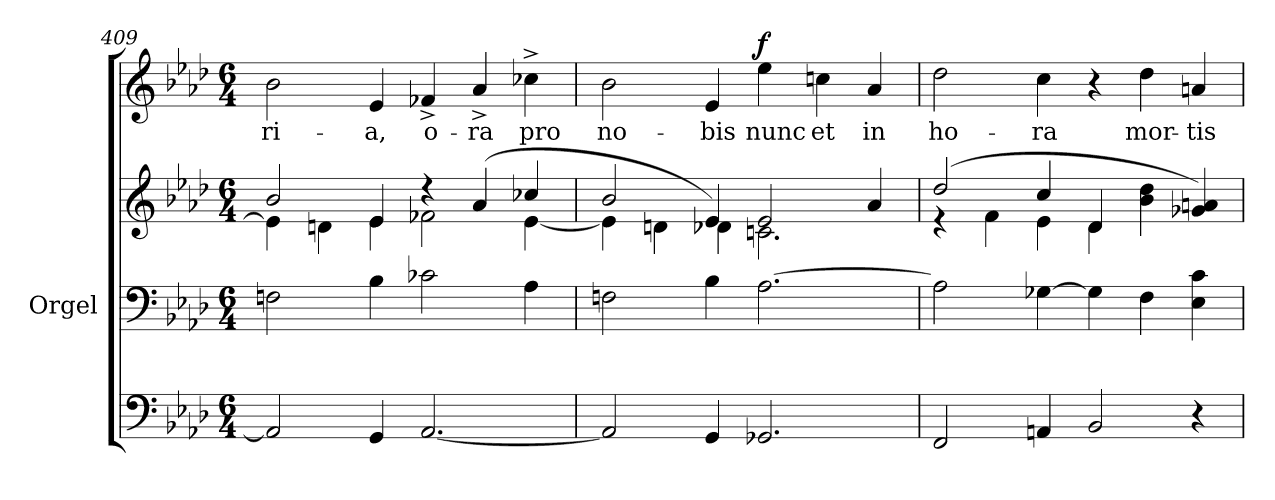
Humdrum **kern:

**kern	**kern	**kern	**kern	**text	**dynam
*part3	*part2	*part2	*part1	*part1	*part1
*staff4	*staff3	*staff2	*staff1	*staff1	*staff1
*	*I"Orgel	*	*	*	*
*	*I'Org.	*	*	*	*
*clefF4	*clefF4	*clefG2	*clefG2	*	*
*k[b-e-a-d-]	*k[b-e-a-d-]	*k[b-e-a-d-]	*k[b-e-a-d-]	*	*
*A-:	*A-:	*A-:	*A-:	*	*
*M6/4	*M6/4	*M6/4	*M6/4	*	*
=409	=409	=409	=409	=409	=409
*	*	*^	*	*	*
!	!	!	!	!	!LO:LY:b	!
2AA-/]	2Fn\	2b-/	4e-\]	2b-\	-ri-	.
.	.	.	4dn\	.	.	.
!	!	!	!	!	!LO:LY:b	!
4GG/	4B-\	4e-/	4e-\	4e-/	-a,	.
!	!	!	!	!	!LO:LY:b	!
[2.AA-/	2c-X\	4rdd	2f-X\	4f-X^>/	o-	.
!	!	!	!	!	!LO:LY:b	!
.	.	(4a-/	.	4a-^>/	-ra	.
!	!	!	!	!	!LO:LY:b	!
.	4A-\	4cc-X/	[<4e-\	4cc-X^>\	pro	.
!!LO:PB:g=z
=410	=410	=410	=410	=410	=410	=410
!	!	!	!	!	!LO:LY:b	!
2AA-/]	2Fn\	2b-/	4e-\]	2b-\	no-	.
.	.	.	4dn\	.	.	.
!	!	!	!	!	!LO:LY:b	!
4GG/	4B-\	4e-/)	4d-X\	4e-/	-bis	.
!	!	!	!	!	!LO:LY:b	!LO:DY:a
2.GG-X/	[2.A-\	2e-/	2.cn\	4ee-\	nunc	f
!	!	!	!	!	!LO:LY:b	!
.	.	.	.	4ccn\	et	.
!	!	!	!	!	!LO:LY:b	!
.	.	4a-/	.	4a-/	in	.
=411	=411	=411	=411	=411	=411	=411
!	!	!	!	!	!LO:LY:b	!
2FF/	2A-\]	(2dd-/	4re	2dd-\	ho-	.
.	.	.	4f\	.	.	.
!	!	!	!	!	!LO:LY:b	!
4AAn/	[4G-X\	4cc/	4e-\	4cc\	-ra	.
2BB-/	4G-\]	4d-/	4d-\	4r	.	.
!	!	!	!	!	!LO:LY:b	!
.	4F\	4b-\ 4dd-\	2ryy	4dd-\	mor-	.
!	!	!	!	!	!LO:LY:b	!
4r	4E-\ 4c\	4g-X/ 4an/)	.	4an/	-tis	.
*	*	*v	*v	*	*	*
=	=	=	=	=	=
*-	*-	*-	*-	*-	*-
